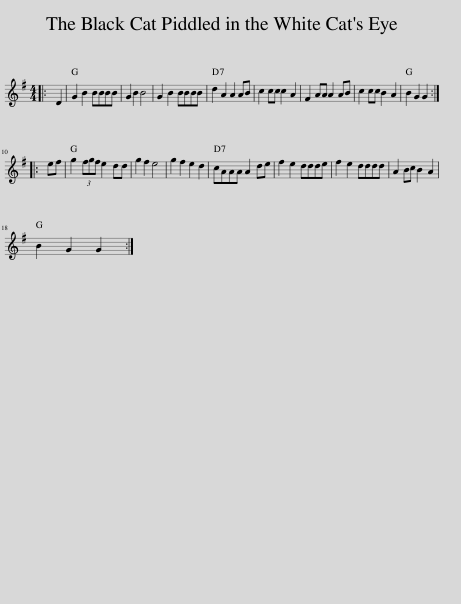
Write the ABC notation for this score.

X:1
L:1/8
M:4/4
I:linebreak $
K:G
V:1 treble
V:1
|: D2 | G2 B2 BBBB | G2 B2 B4 | G2 B2 BBBB | d2 A2 A2 AB | %5
 c2 cc c2 A2 | F2 AA A2 AB | c2 cc B2 A2 | B2 G2 G2 ::$ ef | %10
 g2 (3fgf e2 dd | g2 f2 e4 | g2 f2 e2 d2 | cAAA A2 de | f2 e2 ddde | %15
 f2 e2 dddd | A2 Bc B2 A2 |$ B2 G2 G2 :| %18
